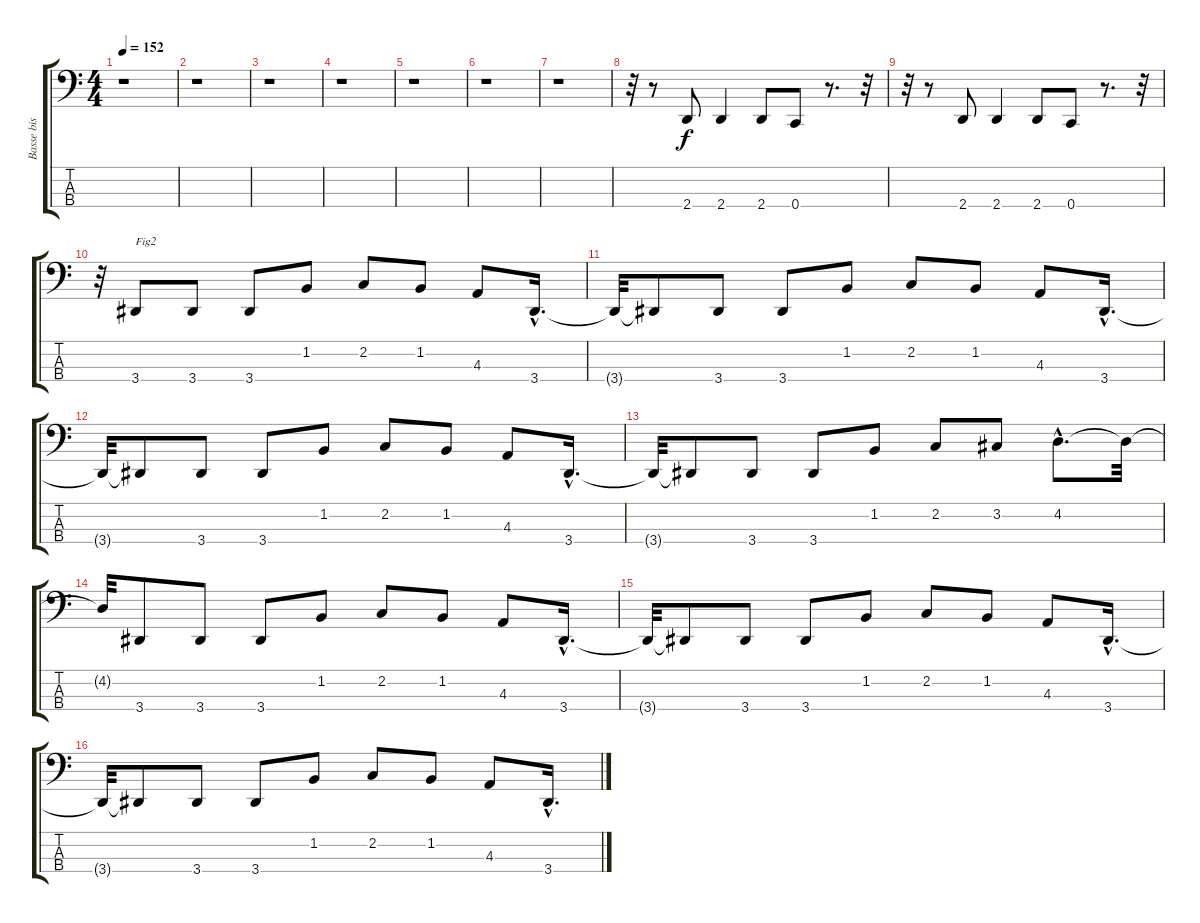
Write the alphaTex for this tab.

\track ("Basse bis" "Basse bis") {instrument synthbass2}
\staff {score tabs}
\tuning (Eb2 Bb1 F1 C1) {hide}
\ts (4 4)
\tempo 152
\clef f4
\ks c
r.1{dy f instrument synthbass2} |
r.1 |
r.1 |
r.1 |
r.1 |
r.1 |
r.1 |
r.32 r.8 2.4.8 2.4.4 2.4.8 0.4.8 r.8{d} r.32 |
r.32 r.8 2.4.8 2.4.4 2.4.8 0.4.8 r.8{d} r.32 |
r.32 3.4.8{txt "Fig2"} 3.4.8 3.4.8 1.2.8 2.2.8 1.2.8 4.3.8 3.4{hac}.16{d} |
3.4{t}.32 3.4{t}.8 3.4.8 3.4.8 1.2.8 2.2.8 1.2.8 4.3.8 3.4{hac}.16{d} |
3.4{t}.32 3.4{t}.8 3.4.8 3.4.8 1.2.8 2.2.8 1.2.8 4.3.8 3.4{hac}.16{d} |
3.4{t}.32 3.4{t}.8 3.4.8 3.4.8 1.2.8 2.2.8 3.2.8 4.2{hac}.8{d} 4.2{t}.32 |
4.2{t}.32 3.4.8 3.4.8 3.4.8 1.2.8 2.2.8 1.2.8 4.3.8 3.4{hac}.16{d} |
3.4{t}.32 3.4{t}.8 3.4.8 3.4.8 1.2.8 2.2.8 1.2.8 4.3.8 3.4{hac}.16{d} |
3.4{t}.32 3.4{t}.8 3.4.8 3.4.8 1.2.8 2.2.8 1.2.8 4.3.8 3.4{hac}.16{d}
